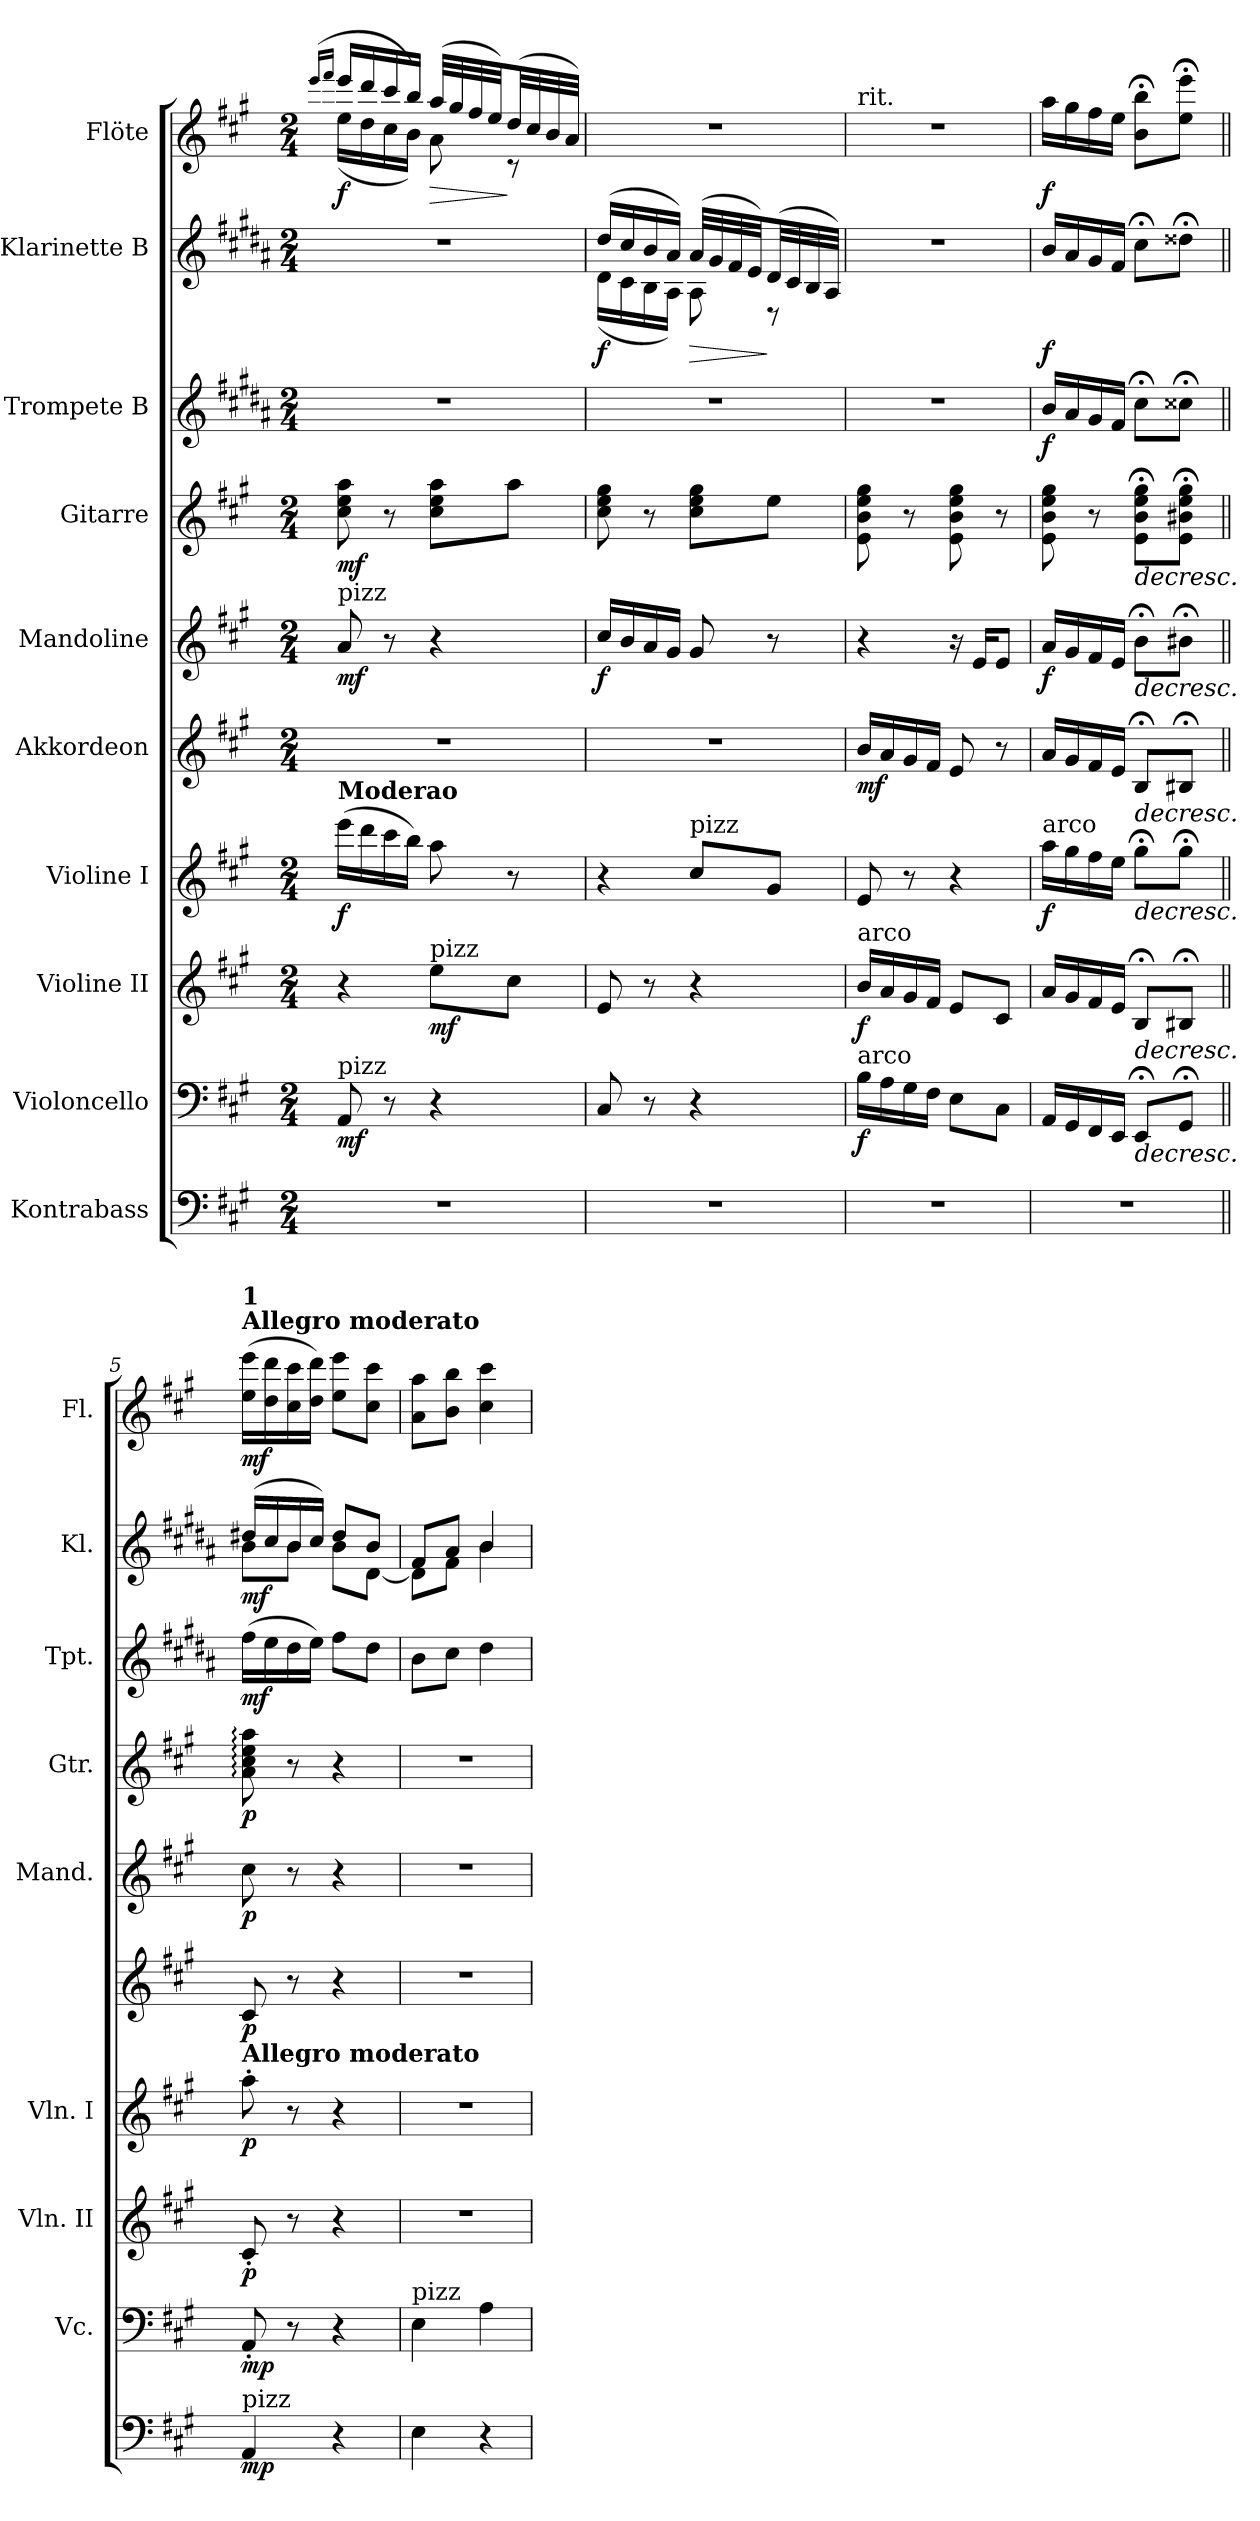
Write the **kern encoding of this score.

**kern	**dynam	**kern	**dynam	**kern	**dynam	**kern	**dynam	**kern	**dynam	**kern	**dynam	**kern	**dynam	**kern	**dynam	**kern	**dynam	**kern	**dynam
*part10	*part10	*part9	*part9	*part8	*part8	*part7	*part7	*part6	*part6	*part5	*part5	*part4	*part4	*part3	*part3	*part2	*part2	*part1	*part1
*staff10	*staff10	*staff9	*staff9	*staff8	*staff8	*staff7	*staff7	*staff6	*staff6	*staff5	*staff5	*staff4	*staff4	*staff3	*staff3	*staff2	*staff2	*staff1	*staff1
*I"Kontrabass	*	*I"Violoncello	*	*I"Violine II	*	*I"Violine I	*	*I"Akkordeon	*	*I"Mandoline	*	*I"Gitarre	*	*I"Trompete B	*	*I"Klarinette B	*	*I"Flöte	*
*	*	*I'Vc.	*	*I'Vln. II	*	*I'Vln. I	*	*	*	*I'Mand.	*	*I'Gtr.	*	*I'Tpt.	*	*I'Kl.	*	*I'Fl.	*
!!LO:PB:g=z
*clefF4	*	*clefF4	*	*clefG2	*	*clefG2	*	*clefG2	*	*clefG2	*	*clefG2	*	*clefG2	*	*clefG2	*	*clefG2	*
*ITrd7c12	*	*	*	*	*	*	*	*	*	*	*	*ITrd7c12	*	*ITrd1c2	*	*ITrd1c2	*	*	*
*k[f#c#g#]	*	*k[f#c#g#]	*	*k[f#c#g#]	*	*k[f#c#g#]	*	*k[f#c#g#]	*	*k[f#c#g#]	*	*k[f#c#g#]	*	*k[f#c#g#]	*	*k[f#c#g#]	*	*k[f#c#g#]	*
*A:	*	*A:	*	*A:	*	*A:	*	*A:	*	*A:	*	*A:	*	*A:	*	*A:	*	*A:	*
*M2/4	*	*M2/4	*	*M2/4	*	*M2/4	*	*M2/4	*	*M2/4	*	*M2/4	*	*M2/4	*	*M2/4	*	*M2/4	*
=1	=1	=1	=1	=1	=1	=1	=1	=1	=1	=1	=1	=1	=1	=1	=1	=1	=1	=1	=1
.	.	.	.	.	.	.	.	.	.	.	.	.	.	.	.	.	.	(16qeeei/LL	.
.	.	.	.	.	.	.	.	.	.	.	.	.	.	.	.	.	.	16qfff#i/JJ	.
!	!	!	!	!	!	!	!	!	!	!	!	!	!	!	!	!	!	!LO:TX:a:B:t=Moderao	!
!	!	!	!	!	!	!	!	!	!	!LO:TX:a:t=pizz	!	!	!	!	!	!	!	!	!
!	!	!	!	!	!	!LO:TX:a:B:t=Moderao	!	!	!	!	!	!	!	!	!	!	!	!	!
!	!	!LO:TX:a:t=pizz	!	!	!	!	!	!	!	!	!	!	!	!	!	!	!	!	!
!LO:N:vis=1	!	!	!	!	!	!	!	!LO:N:vis=1	!	!	!	!	!	!LO:N:vis=1	!	!LO:N:vis=1	!	!	!
*	*	*	*	*	*	*	*	*	*	*	*	*	*	*	*	*	*	*^	*
2r	.	8AAi/	mf	4r	.	(16eeei\LL	f	2r	.	8ai/	mf	8c#i\ 8ei 8ai	mf	2r	.	2r	.	16eeei/LL	(16eei\LL	f
.	.	.	.	.	.	16dddi\	.	.	.	.	.	.	.	.	.	.	.	16dddi/	16ddi\	.
.	.	8r	.	.	.	16ccc#i\	.	.	.	8r	.	8r	.	.	.	.	.	16ccc#i/	16cc#i\	.
.	.	.	.	.	.	16bbi\JJ)	.	.	.	.	.	.	.	.	.	.	.	16bbi/JJ)	16bi\JJ)	.
!	!	!	!	!LO:TX:a:t=pizz	!	!	!	!	!	!	!	!	!	!	!	!	!	!	!	!
!	!	!	!	!	!	!	!	!	!	!	!	!	!	!	!	!	!	!	!	!LO:HP:b
.	.	4r	.	8eei\L	mf	8aai\	.	.	.	4r	.	8c#i\ 8ei 8aiL	.	.	.	.	.	(32aai/LLL	8ai\	>
.	.	.	.	.	.	.	.	.	.	.	.	.	.	.	.	.	.	32gg#i/	.	.
.	.	.	.	.	.	.	.	.	.	.	.	.	.	.	.	.	.	32ff#i/	.	.
.	.	.	.	.	.	.	.	.	.	.	.	.	.	.	.	.	.	32eei/JJ)	.	.
.	.	.	.	8cc#i\J	.	8r	.	.	.	.	.	8ai\J	.	.	.	.	.	(32ddi/LL	8r	]
.	.	.	.	.	.	.	.	.	.	.	.	.	.	.	.	.	.	32cc#i/	.	.
.	.	.	.	.	.	.	.	.	.	.	.	.	.	.	.	.	.	32bi/	.	.
.	.	.	.	.	.	.	.	.	.	.	.	.	.	.	.	.	.	32ai/JJJ)	.	.
*	*	*	*	*	*	*	*	*	*	*	*	*	*	*	*	*	*	*v	*v	*
=2	=2	=2	=2	=2	=2	=2	=2	=2	=2	=2	=2	=2	=2	=2	=2	=2	=2	=2	=2
!LO:N:vis=1	!	!	!	!	!	!	!	!LO:N:vis=1	!	!	!	!	!	!LO:N:vis=1	!	!	!	!LO:N:vis=1	!
*	*	*	*	*	*	*	*	*	*	*	*	*	*	*	*	*^	*	*	*
2r	.	8C#i/	.	8ei/	.	4r	.	2r	.	16cc#i/LL	f	8c#i\ 8ei 8g#i	.	2r	.	(16cc#i/LL	(16c#i\LL	f	2r	.
.	.	.	.	.	.	.	.	.	.	16bi/	.	.	.	.	.	16bi/	16Bi\	.	.	.
.	.	8r	.	8r	.	.	.	.	.	16ai/	.	8r	.	.	.	16ai/	16Ai\	.	.	.
.	.	.	.	.	.	.	.	.	.	16g#i/JJ	.	.	.	.	.	16g#i/JJ)	16G#i\JJ)	.	.	.
!	!	!	!	!	!	!LO:TX:a:t=pizz	!	!	!	!	!	!	!	!	!	!	!	!	!	!
!	!	!	!	!	!	!	!	!	!	!	!	!	!	!	!	!	!	!LO:HP:b	!	!
.	.	4r	.	4r	.	8cc#i/L	.	.	.	8g#i/	.	8c#i\ 8ei 8g#iL	.	.	.	(32g#i/LLL	8G#i\	>	.	.
.	.	.	.	.	.	.	.	.	.	.	.	.	.	.	.	32f#i/	.	.	.	.
.	.	.	.	.	.	.	.	.	.	.	.	.	.	.	.	32ei/	.	.	.	.
.	.	.	.	.	.	.	.	.	.	.	.	.	.	.	.	32di/JJ)	.	.	.	.
.	.	.	.	.	.	8g#i/J	.	.	.	8r	.	8ei\J	.	.	.	(32c#i/LL	8r	]	.	.
.	.	.	.	.	.	.	.	.	.	.	.	.	.	.	.	32Bi/	.	.	.	.
.	.	.	.	.	.	.	.	.	.	.	.	.	.	.	.	32Ai/	.	.	.	.
.	.	.	.	.	.	.	.	.	.	.	.	.	.	.	.	32G#i/JJJ)	.	.	.	.
*	*	*	*	*	*	*	*	*	*	*	*	*	*	*	*	*v	*v	*	*	*
=3	=3	=3	=3	=3	=3	=3	=3	=3	=3	=3	=3	=3	=3	=3	=3	=3	=3	=3	=3
!	!	!	!	!	!	!	!	!	!	!	!	!	!	!	!	!	!	!LO:TX:t=rit.	!
!	!	!	!	!LO:TX:a:t=arco	!	!	!	!	!	!	!	!	!	!	!	!	!	!	!
!	!	!LO:TX:a:t=arco	!	!	!	!	!	!	!	!	!	!	!	!	!	!	!	!	!
!LO:N:vis=1	!	!	!	!	!	!	!	!	!	!	!	!	!	!LO:N:vis=1	!	!LO:N:vis=1	!	!LO:N:vis=1	!
2r	.	16Bi\LL	f	16bi/LL	f	8ei/	.	16bi/LL	mf	4r	.	8Ei\ 8Bi 8ei 8g#i	.	2r	.	2r	.	2r	.
.	.	16Ai\	.	16ai/	.	.	.	16ai/	.	.	.	.	.	.	.	.	.	.	.
.	.	16G#i\	.	16g#i/	.	8r	.	16g#i/	.	.	.	8r	.	.	.	.	.	.	.
.	.	16F#i\JJ	.	16f#i/JJ	.	.	.	16f#i/JJ	.	.	.	.	.	.	.	.	.	.	.
.	.	8Ei\L	.	8ei/L	.	4r	.	8ei/	.	16r	.	8Ei\ 8Bi 8ei 8g#i	.	.	.	.	.	.	.
.	.	.	.	.	.	.	.	.	.	16ei/KL	.	.	.	.	.	.	.	.	.
.	.	8C#i\J	.	8c#i/J	.	.	.	8r	.	8ei/J	.	8r	.	.	.	.	.	.	.
=4	=4	=4	=4	=4	=4	=4	=4	=4	=4	=4	=4	=4	=4	=4	=4	=4	=4	=4	=4
!	!	!	!	!	!	!LO:TX:a:t=arco	!	!	!	!	!	!	!	!	!	!	!	!	!
!LO:N:vis=1	!	!	!	!	!	!	!	!	!	!	!	!	!	!	!	!	!	!	!
2r	.	16AAi/LL	.	16ai/LL	.	16aai\LL	f	16ai/LL	.	16ai/LL	f	8Ei\ 8Bi 8ei 8g#i	.	16ai/LL	f	16ai/LL	f	16aai\LL	f
.	.	16GG#i/	.	16g#i/	.	16gg#i\	.	16g#i/	.	16g#i/	.	.	.	16g#i/	.	16g#i/	.	16gg#i\	.
.	.	16FF#i/	.	16f#i/	.	16ff#i\	.	16f#i/	.	16f#i/	.	8r	.	16f#i/	.	16f#i/	.	16ff#i\	.
.	.	16EEi/JJ	.	16ei/JJ	.	16eei\JJ	.	16ei/JJ	.	16ei/JJ	.	.	.	16ei/JJ	.	16ei/JJ	.	16eei\JJ	.
!	!	!	!LO:HP:b	!	!LO:HP:b	!	!LO:HP:b	!	!LO:HP:b	!	!LO:HP:b	!	!LO:HP:b	!	!	!	!	!	!
.	.	8EE;i/L	>	8B;i/L	>	8gg#;i\L	>	8B;i/L	>	8b;i\L	>	8Ei\; 8Bi; 8ei; 8g#i;L	>	8b;i\L	.	8b;i\L	.	8bi\; 8bbi;L	.
.	.	8GG#;i/J	.	8B#X;i/J	.	8gg#;i\J	.	8B#X;i/J	.	8b#X;i\J	.	8Ei\; 8B#Xi; 8ei; 8g#i;J	.	8b#X;i\J	.	8cc##X;i\J	.	8eei\; 8eeei;J	.
=5||	=5||	=5||	=5||	=5||	=5||	=5||	=5||	=5||	=5||	=5||	=5||	=5||	=5||	=5||	=5||	=5||	=5||	=5||	=5||
*	*	*	*	*	*	*MM120	*	*	*	*	*	*	*	*	*	*	*	*MM120	*
*	*	*	*	*	*	*	*	*	*	*	*	*	*	*	*	*^	*	*	*
!	!	!	!	!	!	!	!	!	!	!	!	!	!	!	!	!	!	!	!LO:TX:a:B:t=Allegro moderato	!
!	!	!	!	!	!	!	!	!	!	!	!	!	!	!	!	!	!	!	!LO:TX:a:B:t=1	!
!	!	!	!	!	!	!LO:TX:a:B:t=Allegro moderato	!	!	!	!	!	!	!	!	!	!	!	!	!	!
!LO:TX:a:t=pizz	!	!	!	!	!	!	!	!	!	!	!	!	!	!	!	!	!	!	!	!
4AAAi/	mp	8AA'i/	mp	8c#'i/	p	8aa'i\	p	8c#i/	p	8cc#i\	p	8Ai\: 8c#i: 8ei: 8ai:	p	(16eei\LL	mf	(16cc#Xi/LL	8ai\L	mf	(16eei\ 16eeeiLL	mf
.	.	.	.	.	.	.	.	.	.	.	.	.	.	16ddi\	.	16bi/	.	.	16ddi\ 16dddi	.
.	.	8r	.	8r	]	8r	]	8r	]	8r	]	8r	]	16cc#i\	.	16ai/	8ai\J	.	16cc#i\ 16ccc#i	.
.	.	.	.	.	.	.	.	.	.	.	.	.	.	16ddi\JJ)	.	16bi/JJ)	.	.	16ddi\ 16dddiJJ)	.
4r	.	4r	]	4r	.	4r	.	4r	.	4r	.	4r	.	8eei\L	.	8cc#i/L	8ai\L	.	8eei\ 8eeeiL	.
.	.	.	.	.	.	.	.	.	.	.	.	.	.	8cc#i\J	.	8ai/J	[<8c#i\J	.	8cc#i\ 8ccc#iJ	.
=6	=6	=6	=6	=6	=6	=6	=6	=6	=6	=6	=6	=6	=6	=6	=6	=6	=6	=6	=6	=6
!	!	!LO:TX:a:t=pizz	!	!	!	!	!	!	!	!	!	!	!	!	!	!	!	!	!	!
!	!	!	!	!LO:N:vis=1	!	!LO:N:vis=1	!	!LO:N:vis=1	!	!LO:N:vis=1	!	!LO:N:vis=1	!	!	!	!	!	!	!	!
4EEi\	.	4Ei\	.	2r	.	2r	.	2r	.	2r	.	2r	.	8ai\L	.	8ei/L	8c#i\L]	.	8ai\ 8aaiL	.
.	.	.	.	.	.	.	.	.	.	.	.	.	.	8bi\J	.	8g#i/J	8ei\J	.	8bi\ 8bbiJ	.
4r	.	4Ai\	.	.	.	.	.	.	.	.	.	.	.	4cc#i\	.	4ai/	4ai\	.	4cc#i\ 4ccc#i	.
*	*	*	*	*	*	*	*	*	*	*	*	*	*	*	*	*v	*v	*	*	*
=	=	=	=	=	=	=	=	=	=	=	=	=	=	=	=	=	=	=	=
*-	*-	*-	*-	*-	*-	*-	*-	*-	*-	*-	*-	*-	*-	*-	*-	*-	*-	*-	*-
